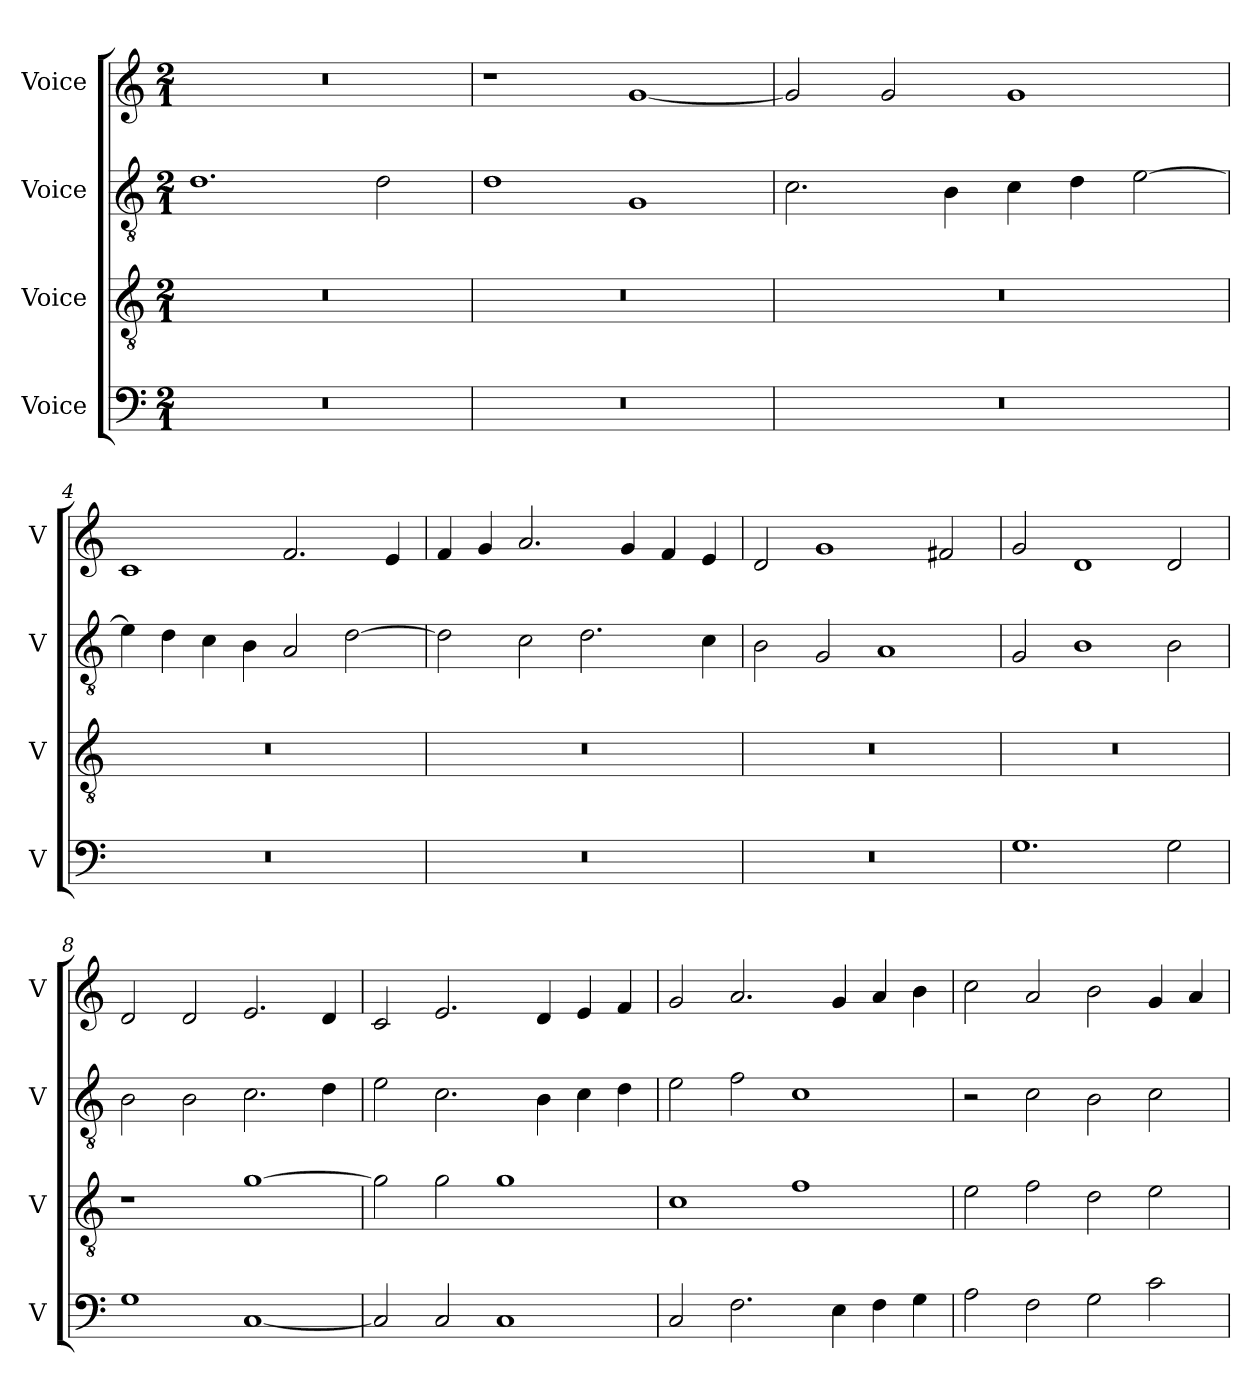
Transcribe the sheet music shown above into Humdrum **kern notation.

**kern	**kern	**kern	**kern
*part4	*part3	*part2	*part1
*staff4	*staff3	*staff2	*staff1
*I"Voice	*I"Voice	*I"Voice	*I"Voice
*I'V	*I'V	*I'V	*I'V
*clefF4	*clefGv2	*clefGv2	*clefG2
*k[]	*k[]	*k[]	*k[]
*M2/1	*M2/1	*M2/1	*M2/1
=1	=1	=1	=1
0r	0r	1.d	0r
.	.	2d\	.
=2	=2	=2	=2
0r	0r	1d	1r
.	.	1G	[1g
=3	=3	=3	=3
0r	0r	2.c\	2g/]
.	.	.	2g/
.	.	4B\	.
.	.	4c\	1g
.	.	4d\	.
.	.	[2e\	.
=4	=4	=4	=4
0r	0r	4e\]	1c
.	.	4d\	.
.	.	4c\	.
.	.	4B\	.
.	.	2A/	2.f/
.	.	[2d\	.
.	.	.	4e/
!!LO:LB:g=z
=5	=5	=5	=5
0r	0r	2d\]	4f/
.	.	.	4g/
.	.	2c\	2.a/
.	.	2.d\	.
.	.	.	4g/
.	.	.	4f/
.	.	4c\	4e/
=6	=6	=6	=6
0r	0r	2B\	2d/
.	.	2G/	1g
.	.	1A	.
.	.	.	2f#X/
=7	=7	=7	=7
1.G	0r	2G/	2g/
.	.	1B	1d
2G\	.	2B\	2d/
=8	=8	=8	=8
1G	1r	2B\	2d/
.	.	2B\	2d/
[1C	[1g	2.c\	2.e/
.	.	4d\	4d/
!!LO:LB:g=z
=9	=9	=9	=9
2C/]	2g\]	2e\	2c/
2C/	2g\	2.c\	2.e/
1C	1g	.	.
.	.	4B\	4d/
.	.	4c\	4e/
.	.	4d\	4f/
=10	=10	=10	=10
2C/	1c	2e\	2g/
2.F\	.	2f\	2.a/
.	1f	1c	.
4E\	.	.	4g/
4F\	.	.	4a/
4G\	.	.	4b\
=11	=11	=11	=11
2A\	2e\	2r	2cc\
2F\	2f\	2c\	2a/
2G\	2d\	2B\	2b\
2c\	2e\	2c\	4g/
.	.	.	4a/
=	=	=	=
*-	*-	*-	*-
